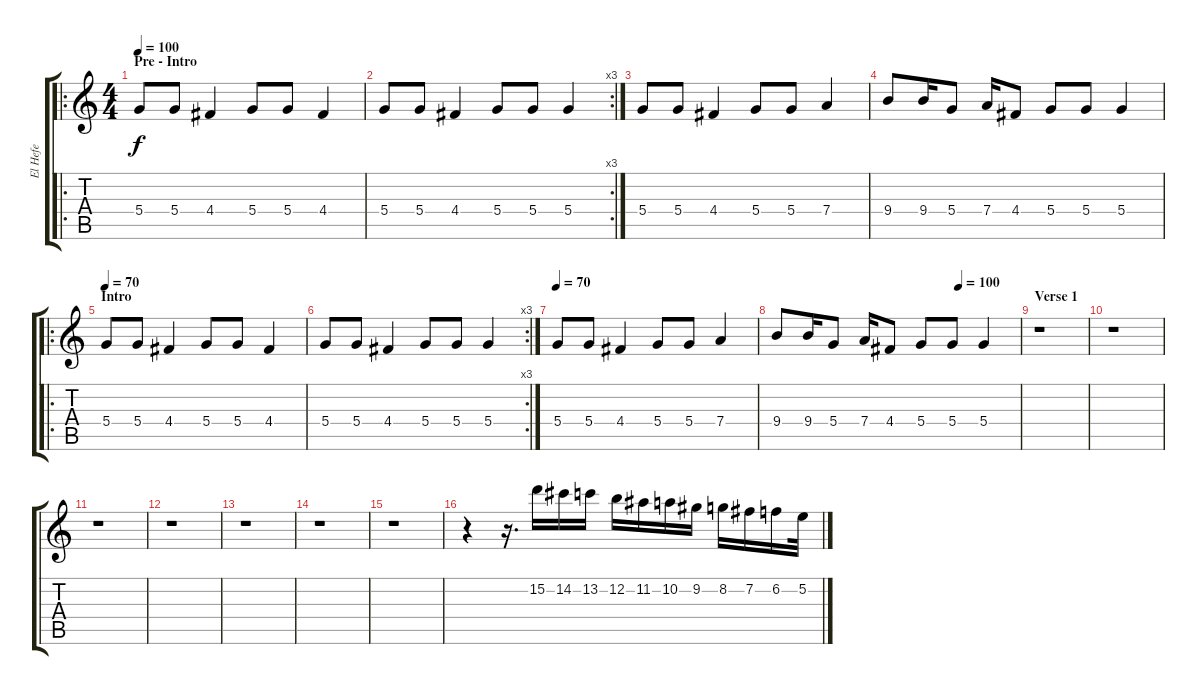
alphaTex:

\track ("El Hefe" "El Hefe") {instrument overdrivenguitar}
\staff {score tabs}
\tuning (E4 B3 G3 D3 A2 E2) {hide}
\ro
\ts (4 4)
\section ("" "Pre - Intro")
\tempo 100
\tempo 70
\tempo 100
\clef g2
\ks c
5.4.8{dy f volume 7 instrument overdrivenguitar} 5.4.8 4.4.4 5.4.8 5.4.8 4.4.4 |
\rc 3
5.4.8 5.4.8 4.4.4 5.4.8 5.4.8 5.4.4 |
5.4.8 5.4.8 4.4.4 5.4.8 5.4.8 7.4.4 |
9.4.8 9.4.16 5.4.8 7.4.16 4.4.8 5.4.8 5.4.8 5.4.4 |
\ro
\section ("" "Intro")
\tempo 70
5.4.8{volume 12} 5.4.8 4.4.4 5.4.8 5.4.8 4.4.4 |
\rc 3
5.4.8 5.4.8 4.4.4 5.4.8 5.4.8 5.4.4 |
\tempo 70
5.4.8 5.4.8 4.4.4 5.4.8 5.4.8 7.4.4 |
\tempo (100 0.75)
9.4.8{volume 14} 9.4.16 5.4.8 7.4.16 4.4.8 5.4.8 5.4.8 5.4.4 |
\section ("" "Verse 1")
r.1 |
r.1 |
r.1 |
r.1 |
r.1 |
r.1 |
r.1 |
r.4 r.16{d} 15.2.16{instrument guitarfretnoise} 14.2.16 13.2.16 12.2.16 11.2.16 10.2.16 9.2.16 8.2.16 7.2.16 6.2.16 5.2.32
